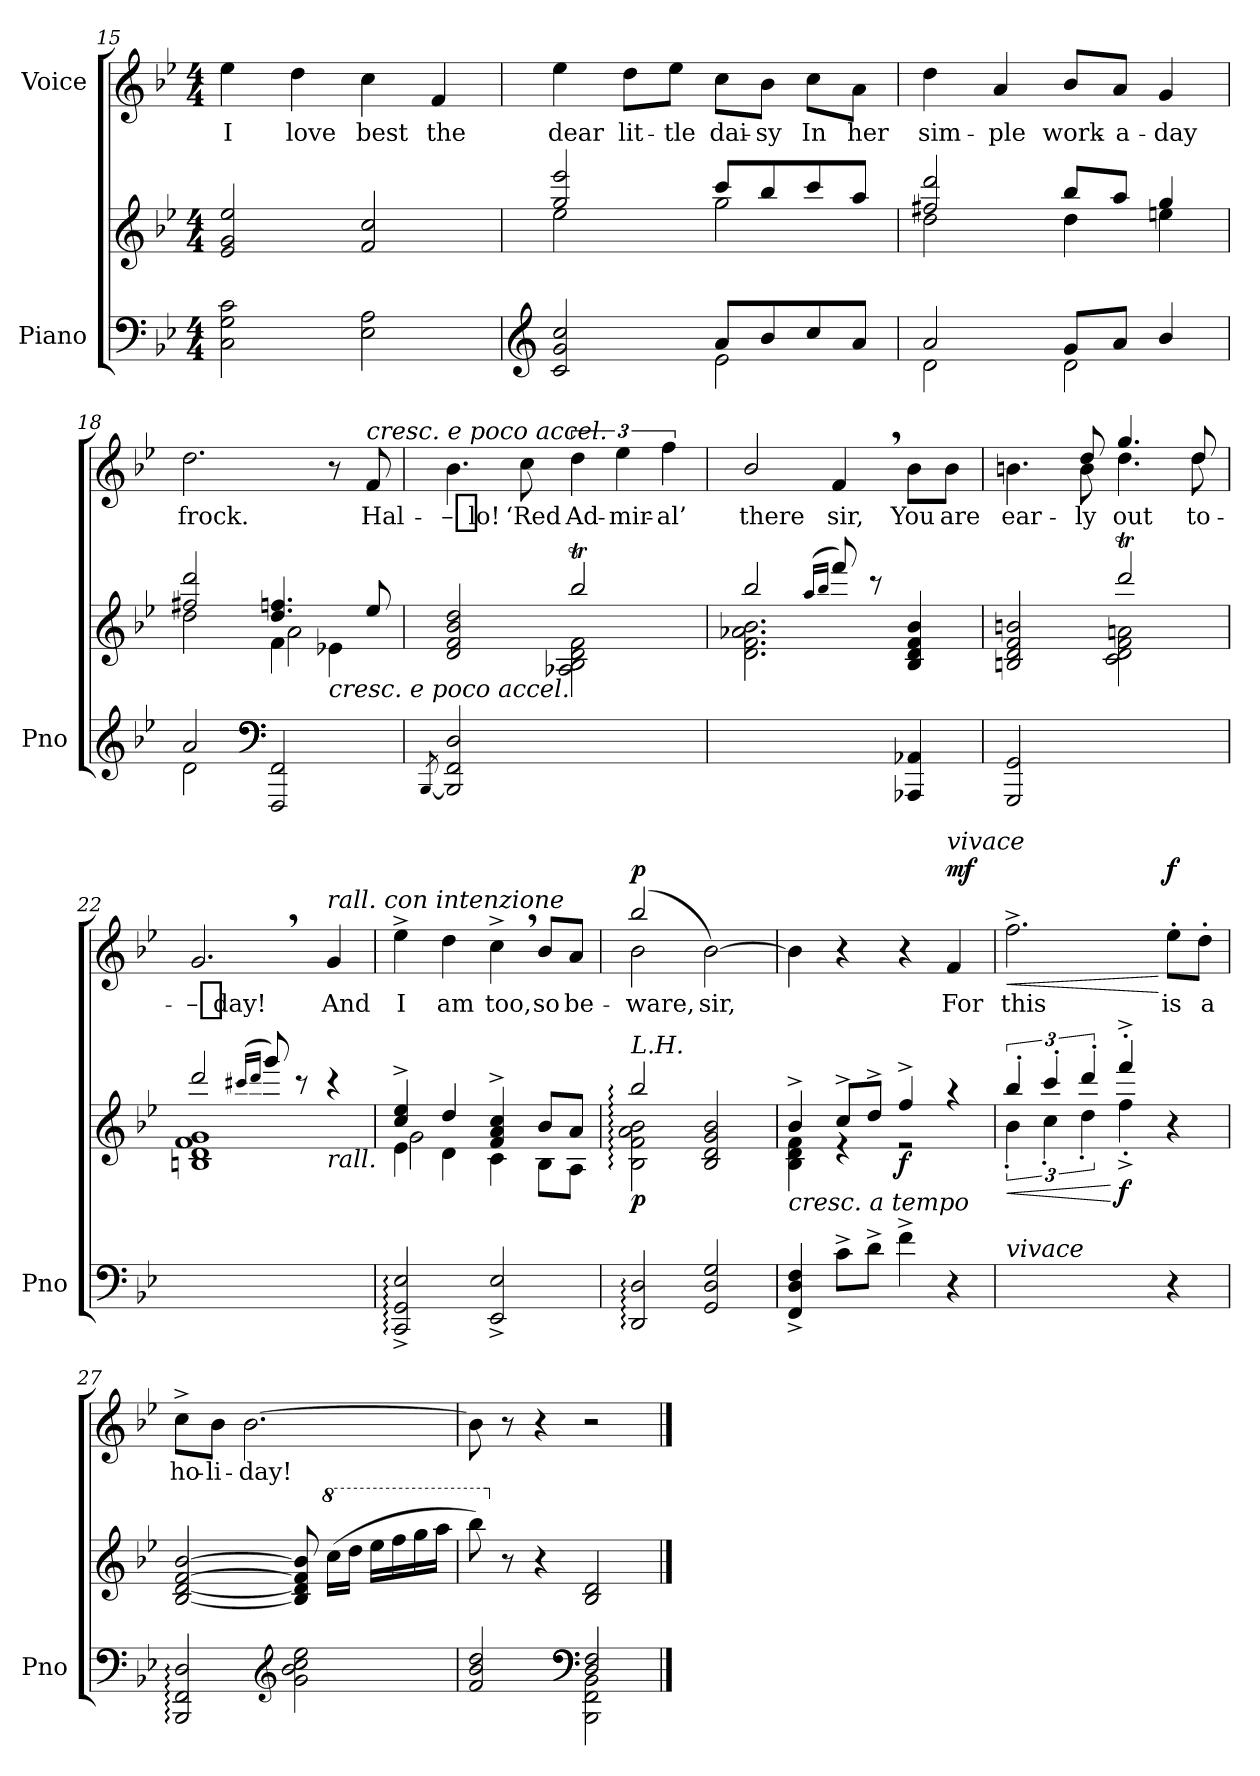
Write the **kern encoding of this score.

**kern	**kern	**dynam	**kern	**text	**dynam
*part2	*part2	*part2	*part1	*part1	*part1
*staff3	*staff2	*staff2/3	*staff1	*staff1	*staff1
*I"Piano	*	*	*I"Voice	*	*
*I'Pno	*	*	*	*	*
*clefF4	*clefG2	*	*clefG2	*	*
*k[b-e-]	*k[b-e-]	*	*k[b-e-]	*	*
*M4/4	*M4/4	*	*M4/4	*	*
=15	=15	=15	=15	=15	=15
!	!	!	!	!LO:LY:b	!
2C\ 2G\ 2c\	2e-/ 2g/ 2ee-/	.	4ee-\	I	.
!	!	!	!	!LO:LY:b	!
.	.	.	4dd\	love	.
!	!	!	!	!LO:LY:b	!
2E-\ 2A\	2f/ 2cc/	.	4cc\	best	.
!	!	!	!	!LO:LY:b	!
.	.	.	4f/	the	.
=16	=16	=16	=16	=16	=16
*clefG2	*	*	*	*	*
*^	*^	*	*	*	*
!	!	!	!	!	!	!LO:LY:b	!
2c/ 2g/ 2cc/	2ryy	2gg/ 2eee-/	2ee-\	.	4ee-\	dear	.
!	!	!	!	!	!	!LO:LY:b	!
.	.	.	.	.	8dd\L	lit-	.
!	!	!	!	!	!	!LO:LY:b	!
.	.	.	.	.	8ee-\J	-tle	.
!	!	!	!	!	!	!LO:LY:b	!
8a/L	2e-\	8ccc/L	2gg\	.	8cc\L	dai-	.
!	!	!	!	!	!	!LO:LY:b	!
8b-/	.	8bb-/	.	.	8b-\J	-sy	.
!	!	!	!	!	!	!LO:LY:b	!
8cc/	.	8ccc/	.	.	8cc\L	In	.
!	!	!	!	!	!	!LO:LY:b	!
8a/J	.	8aa/J	.	.	8a\J	her	.
!!LO:LB:g=z
=17	=17	=17	=17	=17	=17	=17	=17
!	!	!	!	!	!	!LO:LY:b	!
2a/	2d\	2ff#X/ 2ddd/	2dd\	.	4dd\	sim-	.
!	!	!	!	!	!	!LO:LY:b	!
.	.	.	.	.	4a/	-ple	.
!	!	!	!	!	!	!LO:LY:b	!
8g/L	2d\	8bb-/L	4dd\	.	8b-/L	work-	.
!	!	!	!	!	!	!LO:LY:b	!
8a/J	.	8aa/J	.	.	8a/J	-a-	.
!	!	!	!	!	!	!LO:LY:b	!
4b-/	.	4gg/	4een\	.	4g/	-day	.
=18	=18	=18	=18	=18	=18	=18	=18
*	*	*	*^	*	*	*	*
!	!	!	!	!	!	!	!LO:LY:b	!
2a/	2d\	2ff#X/ 2ddd/	2dd\	2ryy	.	2.dd\	frock.	.
*clefF4	*	*	*	*	*	*	*	*
2FFF/ 2FF/	2ryy	4.dd/ 4.ffn/	4f\	2a\	.	.	.	.
!	!	!	!LO:TX:b:i:t=cresc. e poco accel.	!	!	!	!	!
.	.	.	4e-X\	.	.	8r	.	.
!	!	!	!	!	!	!LO:TX:a:i:t=cresc. e poco accel.	!	!
!	!	!	!	!	!	!	!LO:LY:b	!
.	.	8ee-/	.	.	.	8f/	Hal-	.
*v	*v	*	*	*	*	*	*	*
*	*v	*v	*v	*	*	*	*
!!LO:PB:g=z
=19	=19	=19	=19	=19	=19
[8qBBB-/	.	.	.	.	.
*	*^	*	*	*	*
!	!	!	!	!	!LO:LY:b	!
(<2BBB-/] 2FF/ 2D/	2d/ 2f/ 2b-/ 2dd/	2ryy	.	4.b-\	-– lo!	.
!	!	!	!	!	!LO:LY:b	!
.	.	.	.	8cc\	‘Red	.
!	!	!	!	!	!LO:LY:b	!
2ryy	2bb-T/	2A-X\ 2B-\ 2d\ 2f\)	.	6dd\	Ad-	.
!	!	!	!	!	!LO:LY:b	!
.	.	.	.	6ee-\	-mir-	.
!	!	!	!	!	!LO:LY:b	!
.	.	.	.	6ff\	-al’	.
=20	=20	=20	=20	=20	=20	=20
!	!	!	!	!	!LO:LY:b	!
2.ryy	2bb-TTT/	2.d\ 2.f\ 2.a-X\ 2.b-\	.	2b-/	there	.
.	(>16qaa/LL	.	.	.	.	.
.	16qbb-/JJ	.	.	.	.	.
!	!	!	!	!	!LO:LY:b	!
.	8fff/)	.	.	4f,/	sir,	.
.	8rccc	.	.	.	.	.
!	!	!	!	!	!LO:LY:b	!
4AAA-X/ 4AA-X/	4B-/ 4d/ 4f/ 4b-/	4ryy	.	8b-\L	You	.
!	!	!	!	!	!LO:LY:b	!
.	.	.	.	8b-\J	are	.
=21	=21	=21	=21	=21	=21	=21
!	!	!	!	!	!LO:LY:b	!
*	*	*	*	*^	*	*
(<2GGG/ 2GG/	2Bn/ 2d/ 2f/ 2bn/	2ryy	.	4.bn\	4.ryy	ear-	.
!	!	!	!	!	!	!LO:LY:b	!
.	.	.	.	8dd/	8b\	-ly	.
!	!	!	!	!	!	!LO:LY:b	!
2ryy	2dddt/	2c\ 2d\ 2f\ 2ani\)	.	4.gg/	4.dd\	out	.
!	!	!	!	!	!	!LO:LY:b	!
.	.	.	.	8dd/	8dd\	to-	.
!!LO:LB:g=z
=22	=22	=22	=22	=22	=22	=22	=22
!	!	!	!	!	!	!LO:LY:b	!
*	*	*	*	*v	*v	*	*
1ryy	2dddTTT/	1Bn 1d 1f 1g	.	2.g,/	-– day!	.
.	(>16qccc#X/LL	.	.	.	.	.
.	16qddd/JJ	.	.	.	.	.
.	8ggg/)	.	.	.	.	.
.	8r	.	.	.	.	.
!	!	!	!	!LO:TX:a:i:t=rall. con intenzione	!	!
!	!LO:TX:b:i:t=rall.	!	!	!	!	!
!	!	!	!	!	!LO:LY:b	!
.	4r	.	.	4g/	And	.
=23	=23	=23	=23	=23	=23	=23
*	*	*^	*	*	*	*
!	!	!	!	!	!	!LO:LY:b	!
2CC/:^ 2GG/:^ 2E-/:^	4cc/^ 4ee-/^	4e-\	2g\	.	4ee-^\	I	.
!	!	!	!	!	!	!LO:LY:b	!
.	4dd/	4d\	.	.	4dd\	am	.
!	!	!	!	!	!	!LO:LY:b	!
2EE-/^ 2E-/^	4f/^ 4a/^ 4cc/^	4c\	2ryy	.	4cc^,\	too,	.
!	!	!	!	!	!	!LO:LY:b	!
.	8b-/L	8B-\L	.	.	8b-/L	so	.
!	!	!	!	!	!	!LO:LY:b	!
.	8a/J	8A\J	.	.	8a/J	be-	.
*	*	*v	*v	*	*	*	*
=24	=24	=24	=24	=24	=24	=24
!	!LO:TX:a:i:t=L.H.	!	!	!	!	!
!	!	!	!LO:DY:b	!	!LO:LY:b	!LO:DY:a
*	*	*	*	*^	*	*
2DD/: 2D/:	2bb-:/	2B-\: 2f\: 2a\: 2b-\:	p	(>2bb-/	2b-\	-ware,	p
!	!	!	!	!	!	!LO:LY:b	!
2GG/ 2D/ 2G/	2B-/ 2d/ 2g/ 2b-/	2ryy	.	[2b-\)	2ryy	sir,	.
!!LO:LB:g=z
=25	=25	=25	=25	=25	=25	=25	=25
!	!	!	!	!LO:TX:a:i:t=a tempo	!	!	!
!	!LO:TX:b:i:t=cresc. a tempo	!	!	!	!	!	!
*	*	*	*	*v	*v	*	*
4FF/^ 4D/^ 4F/^	4b-^/	4B-\ 4d\ 4f\	.	4b-\]	.	.
8c^\L	8cc^/L	4r	.	4r	.	.
8d^\J	8dd^/J	.	.	.	.	.
!	!	!	!LO:DY:b	!	!	!
4f^\	4ff^/	2r	f	4r	.	.
!	!	!	!	!LO:TX:a:i:t=vivace	!	!
!	!	!	!	!	!LO:LY:b	!LO:DY:a
4r	4r	.	.	4f/	For	mf
=26	=26	=26	=26	=26	=26	=26
!LO:TX:a:i:t=vivace	!	!	!	!	!	!
!	!	!	!LO:HP:b	!	!LO:LY:b	!LO:HP:b
2.ryy	6bb-'/	6b-'\	<	2.ff^\	this	<
.	6ccc'/	6cc'\	.	.	.	.
.	6ddd'/	6dd'\	.	.	.	.
!	!	!	!LO:DY:n=1:b	!	!	!
.	4fff'^/	4ff'^\	[ f	.	.	.
!	!	!	!	!	!LO:LY:b	!LO:DY:n=1:a
4r	4r	4ryy	.	8ee-'\L	is	[ f
!	!	!	!	!	!LO:LY:b	!
.	.	.	.	8dd'\J	a	.
*	*v	*v	*	*	*	*
=27	=27	=27	=27	=27	=27
!	!	!	!	!LO:LY:b	!
2BBB-/: 2FF/: 2D/:	[2B-/ [2d/ [2f/ [2b-/	.	8cc^\L	ho-	.
!	!	!	!	!LO:LY:b	!
.	.	.	8b-\J	-li-	.
!	!	!	!	!LO:LY:b	!
.	.	.	[2.b-\	-day!	.
*clefG2	*	*	*	*	*
2g\ 2b-\ 2cc\ 2ee-\	8B-/] 8d/] 8f/] 8b-/]	.	.	.	.
*	*8va	*	*	*	*
!	!	!LO:DY:b	!	!	!
!	!	!LO:DY:n=1:b	!	!	!
.	(>16ccc\LL	f other-dynamics	.	.	.
.	16ddd\JJ	.	.	.	.
.	16eee-\LL	.	.	.	.
.	16fff\	.	.	.	.
.	16ggg\	.	.	.	.
.	16aaa\JJ	.	.	.	.
=28	=28	=28	=28	=28	=28
*^	*^	*	*	*	*
2ryy	2f/ 2b-/ 2dd/	8bbb-\)	2ryy	.	8b-\]	.	.
*	*	*X8va	*	*	*	*	*
.	.	8r	.	.	8r	.	.
.	.	4r	.	.	4r	.	.
*clefF4	*	*	*	*	*	*	*
2D/ 2F/	2BBB-\ 2FF\ 2BB-\	2B-/ 2d/	2ryy	.	2r	.	.
*v	*v	*	*	*	*	*	*
*	*v	*v	*	*	*	*
==	==	==	==	==	==
*-	*-	*-	*-	*-	*-
